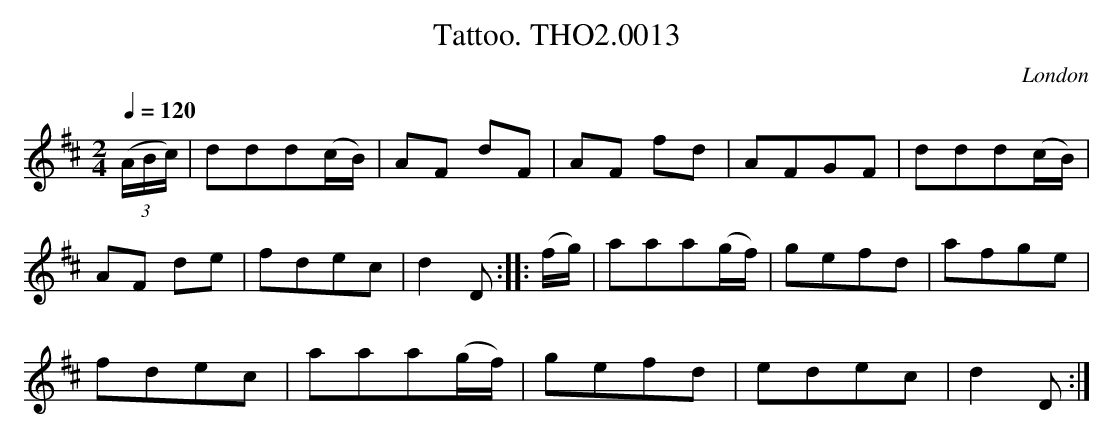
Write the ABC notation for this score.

X:1
T:Tattoo. THO2.0013
O:London
M:2/4
L:1/8
Q:1/4=120
K:D
((3A/B/c/)|ddd(c/B/)| AF dF|AF fd|AFGF|ddd(c/B/)|
AF de|fdec|d2 D::(f/g/)|aaa(g/f/)|gefd|afge|
fdec|aaa(g/f/)|gefd|edec|d2 D:|
